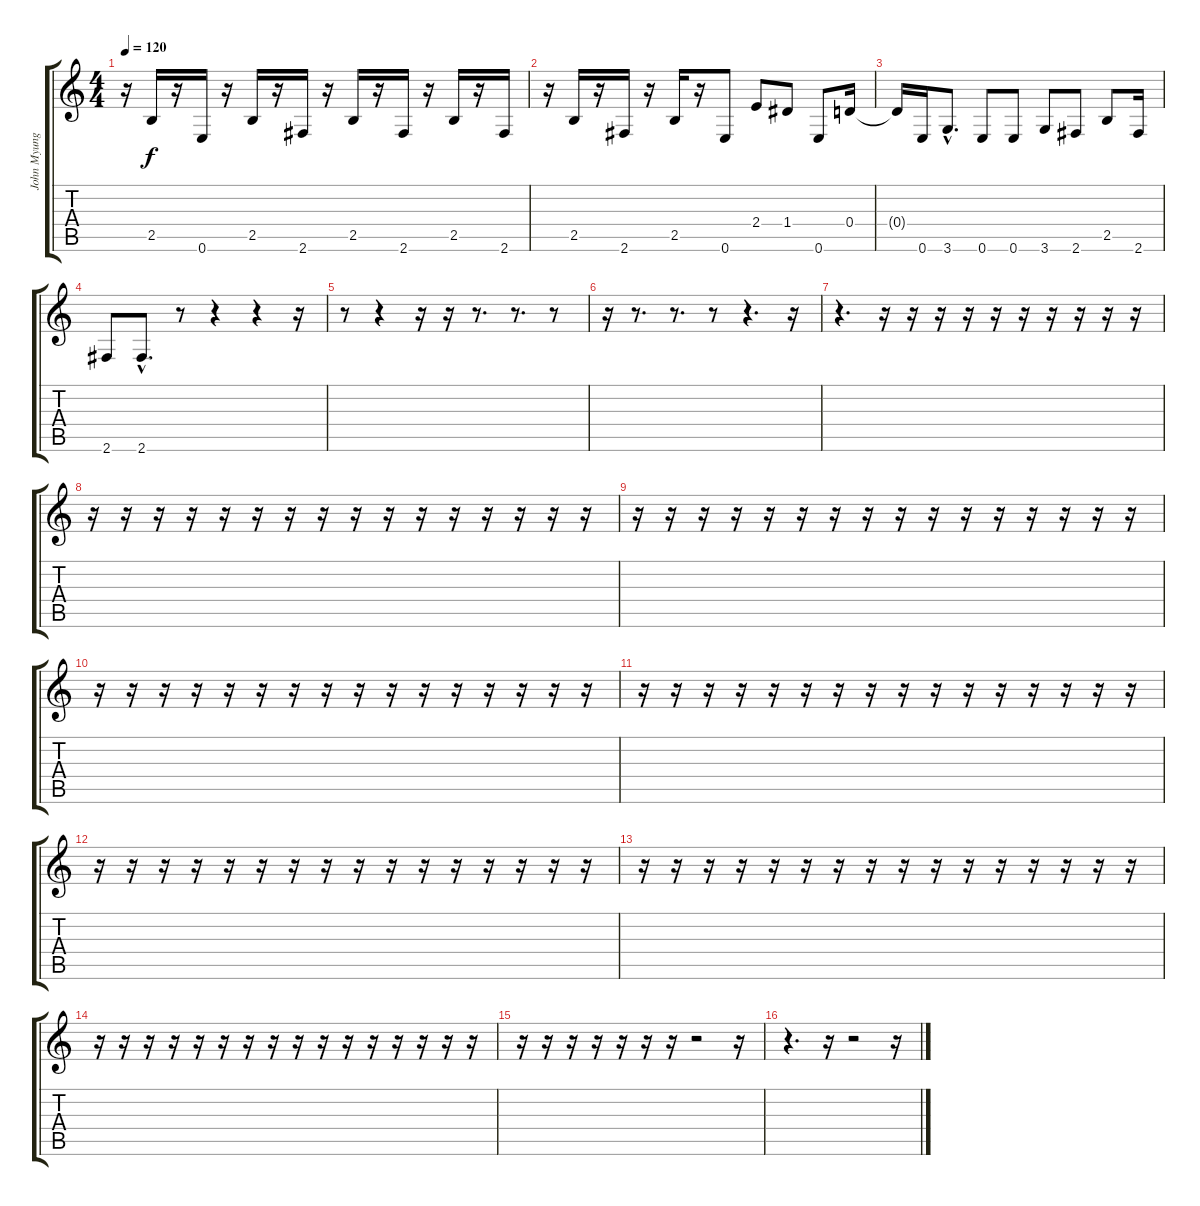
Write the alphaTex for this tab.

\track ("John Myung - Basse" "John Myung") {instrument electricbassfinger}
\staff {score tabs}
\tuning (E4 B3 G3 D3 A2 E2) {hide}
\ts (4 4)
\tempo 120
\clef g2
\ks c
r.16{dy f} 2.5.16 r.16 0.6.16 r.16 2.5.16 r.16 2.6.16 r.16 2.5.16 r.16 2.6.16 r.16 2.5.16 r.16 2.6.16 |
r.16 2.5.16 r.16 2.6.16 r.16 2.5.16 r.16 0.6.8 2.4.8 1.4.8 0.6.8 0.4.16 |
0.4{t}.16 0.6.16 3.6{hac}.8{d} 0.6.8 0.6.8 3.6.8 2.6.8 2.5.8 2.6.16 |
2.6.8 2.6{hac}.8{d} r.8 r.4 r.4 r.16 |
r.8 r.4 r.16 r.16 r.8{d} r.8{d} r.8 |
r.16 r.8{d} r.8{d} r.8 r.4{d} r.16 |
r.4{d} r.16 r.16{instrument electricbassfinger} r.16 r.16 r.16 r.16 r.16 r.16 r.16 r.16 |
r.16 r.16 r.16 r.16 r.16 r.16 r.16 r.16 r.16 r.16 r.16 r.16 r.16 r.16 r.16 r.16 |
r.16 r.16 r.16 r.16 r.16 r.16 r.16 r.16{instrument electricbassfinger} r.16 r.16 r.16 r.16 r.16 r.16 r.16 r.16 |
r.16 r.16 r.16 r.16 r.16 r.16 r.16 r.16 r.16 r.16 r.16 r.16 r.16 r.16 r.16 r.16 |
r.16 r.16 r.16 r.16 r.16 r.16 r.16 r.16{instrument electricbassfinger} r.16 r.16 r.16 r.16 r.16 r.16 r.16 r.16 |
r.16 r.16 r.16 r.16 r.16 r.16 r.16 r.16 r.16 r.16 r.16 r.16 r.16 r.16 r.16 r.16 |
r.16 r.16 r.16 r.16 r.16 r.16 r.16 r.16{instrument electricbassfinger} r.16 r.16 r.16 r.16 r.16 r.16 r.16 r.16 |
r.16 r.16 r.16 r.16 r.16 r.16 r.16 r.16 r.16 r.16 r.16 r.16 r.16 r.16 r.16 r.16 |
r.16 r.16 r.16 r.16 r.16 r.16 r.16 r.2 r.16 |
r.4{d} r.16 r.2 r.16
